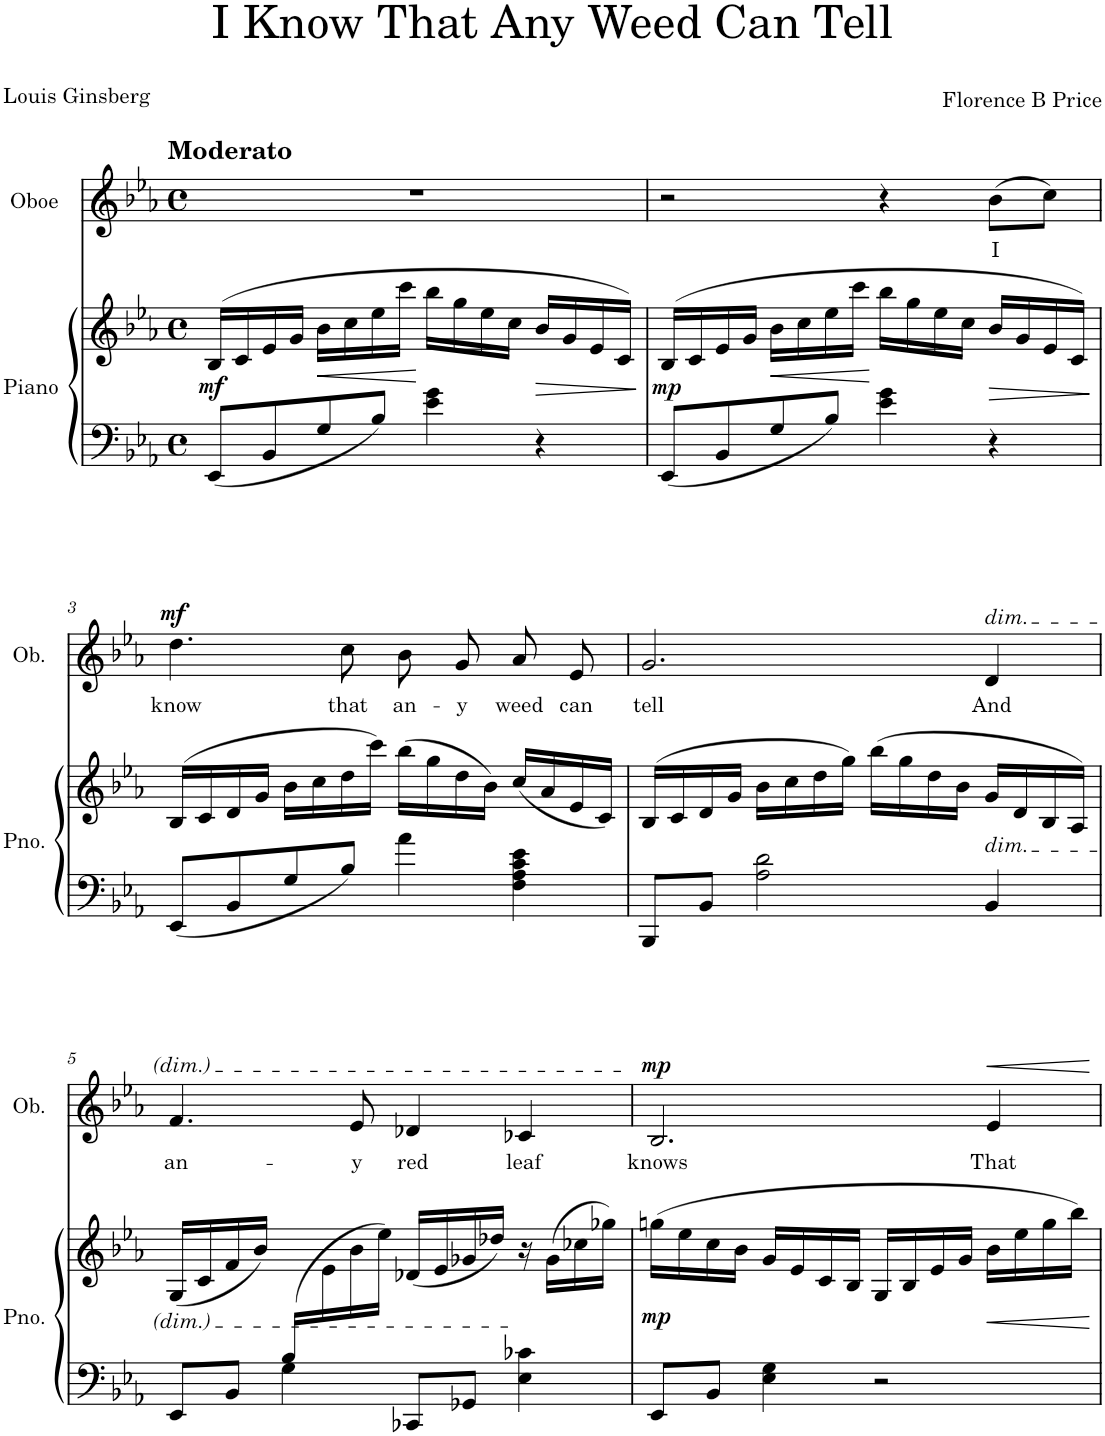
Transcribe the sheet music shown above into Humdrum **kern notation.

**kern	**kern	**dynam	**kern	**text	**dynam
*part2	*part2	*part2	*part1	*part1	*part1
*staff3	*staff2	*staff2/3	*staff1	*staff1	*staff1
*I"Piano	*	*	*I"Oboe	*	*
*I'Pno.	*	*	*I'Ob.	*	*
*clefF4	*clefG2	*	*clefG2	*	*
*k[b-e-a-]	*k[b-e-a-]	*	*k[b-e-a-]	*	*
*M4/4	*M4/4	*	*M4/4	*	*
*met(c)	*met(c)	*	*met(c)	*	*
=1	=1	=1	=1	=1	=1
!	!	!	!LO:TX:a:B:t=Moderato	!	!
!	!	!LO:DY:b	!	!	!
8EE-/L	(16B-/LL	mf	1r	.	.
.	16c/	.	.	.	.
8BB-/	16e-/	.	.	.	.
.	16g/JJ	.	.	.	.
!	!	!LO:HP:b	!	!	!
8G/	16b-\LL	<	.	.	.
.	16cc\	.	.	.	.
8B-/J	16ee-\	.	.	.	.
.	16ccc\JJ	.	.	.	.
4e-\ 4g\	16bb-\LL	[	.	.	.
.	16gg\	.	.	.	.
.	16ee-\	.	.	.	.
.	16cc\JJ	.	.	.	.
!	!	!LO:HP:b	!	!	!
4r	16b-/LL	>	.	.	.
.	16g/	.	.	.	.
.	16e-/	.	.	.	.
.	16c/JJ)	.	.	.	.
.	.	]	.	.	.
=2	=2	=2	=2	=2	=2
!	!	!LO:DY:b	!	!	!
8EE-/L	(16B-/LL	mp	2r	.	.
.	16c/	.	.	.	.
8BB-/	16e-/	.	.	.	.
.	16g/JJ	.	.	.	.
!	!	!LO:HP:b	!	!	!
8G/	16b-\LL	<	.	.	.
.	16cc\	.	.	.	.
8B-/J	16ee-\	.	.	.	.
.	16ccc\JJ	.	.	.	.
4e-\ 4g\	16bb-\LL	[	4r	.	.
.	16gg\	.	.	.	.
.	16ee-\	.	.	.	.
.	16cc\JJ	.	.	.	.
!	!	!LO:HP:b	!	!LO:LY:b	!
4r	16b-/LL	>	(8b-\L	I	.
.	16g/	.	.	.	.
.	16e-/	.	8cc\J)	.	.
.	16c/JJ)	.	.	.	.
.	.	]	.	.	.
!!LO:LB:g=z
=3	=3	=3	=3	=3	=3
!	!	!	!	!LO:LY:b	!LO:DY:a
8EE-/L	(16B-/LL	.	4.dd\	know	mf
.	16c/	.	.	.	.
8BB-/	16d/	.	.	.	.
.	16g/JJ	.	.	.	.
8G/	16b-\LL	.	.	.	.
.	16cc\	.	.	.	.
!	!	!	!	!LO:LY:b	!
8B-/J	16dd\	.	8cc\	that	.
.	16ccc\JJ)	.	.	.	.
!	!	!	!	!LO:LY:b	!
4a-\	(16bb-\LL	.	8b-\	an-	.
.	16gg\	.	.	.	.
!	!	!	!	!LO:LY:b	!
.	16dd\	.	8g/	-y	.
.	16b-\JJ)	.	.	.	.
!	!	!	!	!LO:LY:b	!
4F\ 4A-\ 4c\ 4e-\	(16cc/LL	.	8a-/	weed	.
.	16a-/	.	.	.	.
!	!	!	!	!LO:LY:b	!
.	16e-/	.	8e-/	can	.
.	16c/JJ)	.	.	.	.
=4	=4	=4	=4	=4	=4
!	!	!	!	!LO:LY:b	!
8BBB-/L	(16B-/LL	.	2.g/	tell	.
.	16c/	.	.	.	.
8BB-/J	16d/	.	.	.	.
.	16g/JJ	.	.	.	.
2A-\ 2d\	16b-\LL	.	.	.	.
.	16cc\	.	.	.	.
.	16dd\	.	.	.	.
.	16gg\JJ)	.	.	.	.
.	(16bb-\LL	.	.	.	.
.	16gg\	.	.	.	.
.	16dd\	.	.	.	.
.	16b-\JJ	.	.	.	.
!	!	!	!LO:TX:a:i:t=dim.	!	!
!	!LO:TX:b:i:t=dim.	!	!	!	!
!	!	!	!	!LO:LY:b	!
4BB-/	16g/LL	.	4d/	And	.
.	16d/	.	.	.	.
.	16B-/	.	.	.	.
.	16A-/JJ)	.	.	.	.
!!LO:LB:g=z
=5	=5	=5	=5	=5	=5
*^	*	*	*	*	*
!	!	!	!	!	!LO:LY:b	!
4ryy	8EE-/L	(16G/LL	.	4.f/	an-	.
.	.	16c/	.	.	.	.
.	8BB-/J	16f/	.	.	.	.
.	.	16b-/JJ)	.	.	.	.
(16B-/LL	4G\	16ryy	.	.	.	.
2ryy	.	16e-\	.	.	.	.
!	!	!	!	!	!LO:LY:b	!
.	.	16b-\	.	8e-/	-y	.
.	.	16ee-\JJ)	.	.	.	.
!	!	!	!	!	!LO:LY:b	!
.	8CC-X/L	(16d-X/LL	.	4d-X/	red	.
.	.	16e-/	.	.	.	.
.	8GG-X/J	16g-X/	.	.	.	.
.	.	16dd-X/JJ)	.	.	.	.
!	!	!	!	!	!LO:LY:b	!
.	4E-\ 4c-X\	16r	.	4c-X/	leaf	.
8.ryy	.	(16g-\LL	.	.	.	.
.	.	16cc-X\	.	.	.	.
.	.	16gg-X\JJ)	.	.	.	.
*v	*v	*	*	*	*	*
=6	=6	=6	=6	=6	=6
!	!	!LO:DY:b	!	!LO:LY:b	!LO:DY:a
8EE-/L	(16ggn\LL	mp	2.B-/	knows	mp
.	16ee-\	.	.	.	.
8BB-/J	16cc\	.	.	.	.
.	16b-\JJ	.	.	.	.
4E-\ 4G\	16g/LL	.	.	.	.
.	16e-/	.	.	.	.
.	16c/	.	.	.	.
.	16B-/JJ	.	.	.	.
2r	16G/LL	.	.	.	.
.	16B-/	.	.	.	.
.	16e-/	.	.	.	.
.	16g/JJ	.	.	.	.
!	!	!LO:HP:b	!	!LO:LY:b	!LO:HP:b
.	16b-\LL	<	4e-/	That	<
.	16ee-\	.	.	.	.
.	16gg\	.	.	.	.
.	16bb-\JJ)	.	.	.	.
.	.	[	.	.	[
=	=	=	=	=	=
*-	*-	*-	*-	*-	*-
